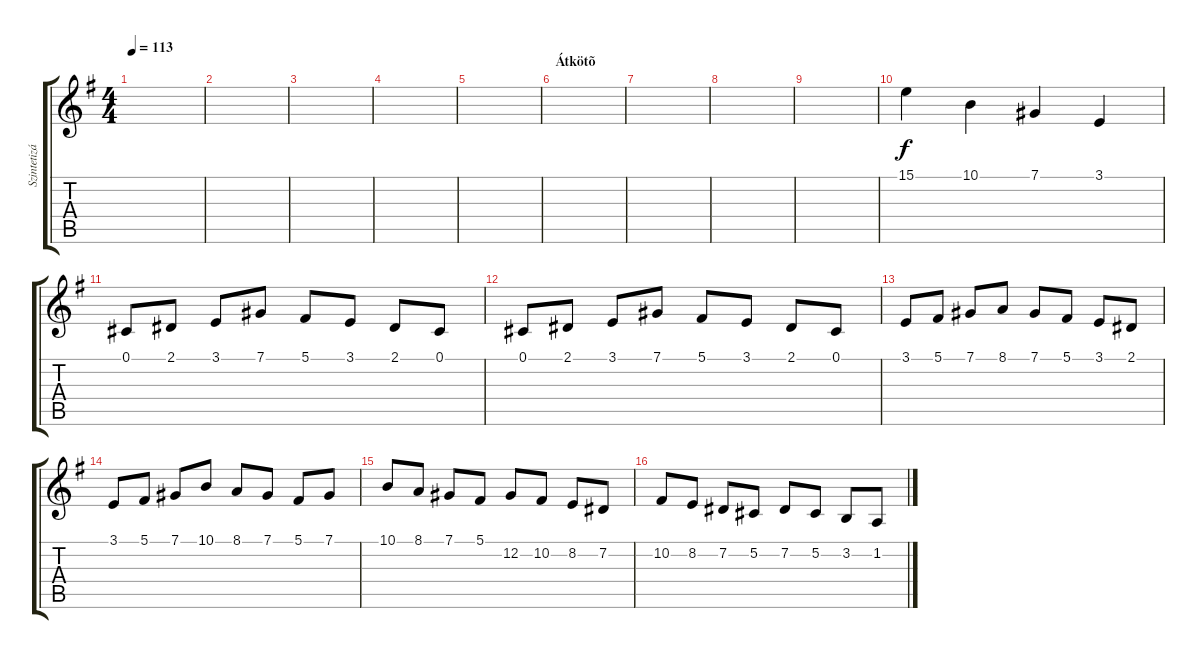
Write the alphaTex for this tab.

\track ("Szintetizátor 2" "Szintetizá") {instrument stringensemble2}
\staff {score tabs}
\tuning (Db4 Ab3 E3 B2 Gb2 Db2) {hide}
\ts (4 4)
\tempo 113
\clef g2
\ks g
|
|
|
|
|
\section ("" "Átkötõ")
|
|
|
|
15.1.4 10.1.4 7.1.4 3.1.4 |
0.1.8 2.1.8 3.1.8 7.1.8 5.1.8 3.1.8 2.1.8 0.1.8 |
0.1.8 2.1.8 3.1.8 7.1.8 5.1.8 3.1.8 2.1.8 0.1.8 |
3.1.8 5.1.8 7.1.8 8.1.8 7.1.8 5.1.8 3.1.8 2.1.8 |
3.1.8 5.1.8 7.1.8 10.1.8 8.1.8 7.1.8 5.1.8 7.1.8 |
10.1.8 8.1.8 7.1.8 5.1.8 12.2.8 10.2.8 8.2.8 7.2.8 |
10.2.8 8.2.8 7.2.8 5.2.8 7.2.8 5.2.8 3.2.8 1.2.8
